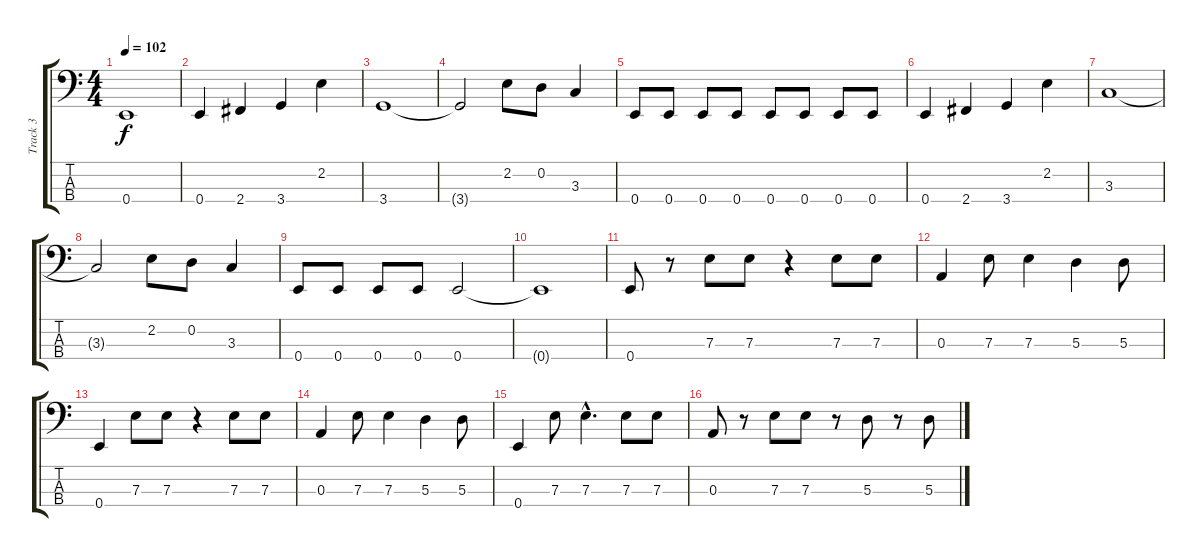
\track ("Track 3" "Track 3") {instrument electricbassfinger}
\staff {score tabs}
\tuning (G2 D2 A1 E1) {hide}
\ts (4 4)
\tempo 102
\clef f4
\ks c
0.4.1{dy f} |
0.4.4 2.4.4 3.4.4 2.2.4 |
3.4.1 |
3.4{t}.2 2.2.8 0.2.8 3.3.4 |
0.4.8 0.4.8 0.4.8 0.4.8 0.4.8 0.4.8 0.4.8 0.4.8 |
0.4.4 2.4.4 3.4.4 2.2.4 |
3.3.1 |
3.3{t}.2 2.2.8 0.2.8 3.3.4 |
0.4.8 0.4.8 0.4.8 0.4.8 0.4.2 |
0.4{t}.1 |
0.4.8 r.8 7.3.8 7.3.8 r.4 7.3.8 7.3.8 |
0.3.4 7.3.8 7.3.4 5.3.4 5.3.8 |
0.4.4 7.3.8 7.3.8 r.4 7.3.8 7.3.8 |
0.3.4 7.3.8 7.3.4 5.3.4 5.3.8 |
0.4.4 7.3.8 7.3{hac}.4{d} 7.3.8 7.3.8 |
0.3.8 r.8 7.3.8 7.3.8 r.8 5.3.8 r.8 5.3.8
